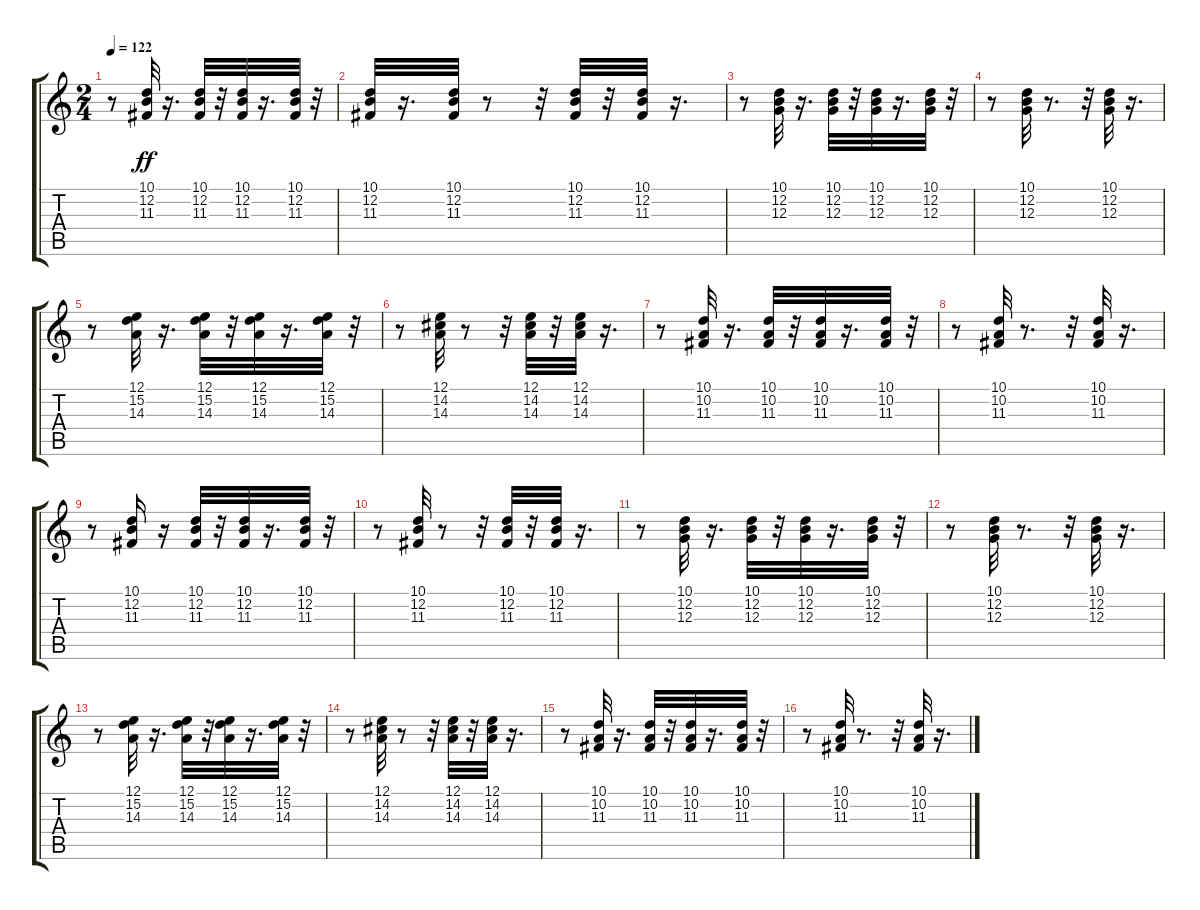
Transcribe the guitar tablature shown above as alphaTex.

\track "" {instrument rockorgan}
\staff {score tabs}
\tuning (E4 B3 G3 D3 A2 E2) {hide}
\ts (2 4)
\tempo 122
\clef g2
\ks c
r.8{dy ff} (10.1 12.2 11.3).32 r.16{d} (10.1 12.2 11.3).32 r.32 (10.1 12.2 11.3).32 r.16{d} (10.1 12.2 11.3).32 r.32 |
(10.1 12.2 11.3).32 r.16{d} (10.1 12.2 11.3).32 r.8 r.32 (10.1 12.2 11.3).32 r.32 (10.1 12.2 11.3).32 r.16{d} |
r.8 (10.1 12.2 12.3).32 r.16{d} (10.1 12.2 12.3).32 r.32 (10.1 12.2 12.3).32 r.16{d} (10.1 12.2 12.3).32 r.32 |
r.8 (10.1 12.2 12.3).32 r.8{d} r.32 (10.1 12.2 12.3).32 r.16{d} |
r.8 (12.1 15.2 14.3).32 r.16{d} (12.1 15.2 14.3).32 r.32 (12.1 15.2 14.3).32 r.16{d} (12.1 15.2 14.3).32 r.32 |
r.8 (12.1 14.2 14.3).32 r.8 r.32 (12.1 14.2 14.3).32 r.32 (12.1 14.2 14.3).32 r.16{d} |
r.8 (10.1 10.2 11.3).32 r.16{d} (10.1 10.2 11.3).32 r.32 (10.1 10.2 11.3).32 r.16{d} (10.1 10.2 11.3).32 r.32 |
r.8 (10.1 10.2 11.3).32 r.8{d} r.32 (10.1 10.2 11.3).32 r.16{d} |
r.8 (10.1 12.2 11.3).16 r.16 (10.1 12.2 11.3).32 r.32 (10.1 12.2 11.3).32 r.16{d} (10.1 12.2 11.3).32 r.32 |
r.8 (10.1 12.2 11.3).32 r.8 r.32 (10.1 12.2 11.3).32 r.32 (10.1 12.2 11.3).32 r.16{d} |
r.8 (10.1 12.2 12.3).32 r.16{d} (10.1 12.2 12.3).32 r.32 (10.1 12.2 12.3).32 r.16{d} (10.1 12.2 12.3).32 r.32 |
r.8 (10.1 12.2 12.3).32 r.8{d} r.32 (10.1 12.2 12.3).32 r.16{d} |
r.8 (12.1 15.2 14.3).32 r.16{d} (12.1 15.2 14.3).32 r.32 (12.1 15.2 14.3).32 r.16{d} (12.1 15.2 14.3).32 r.32 |
r.8 (12.1 14.2 14.3).32 r.8 r.32 (12.1 14.2 14.3).32 r.32 (12.1 14.2 14.3).32 r.16{d} |
r.8 (10.1 10.2 11.3).32 r.16{d} (10.1 10.2 11.3).32 r.32 (10.1 10.2 11.3).32 r.16{d} (10.1 10.2 11.3).32 r.32 |
r.8 (10.1 10.2 11.3).32 r.8{d} r.32 (10.1 10.2 11.3).32 r.16{d}
